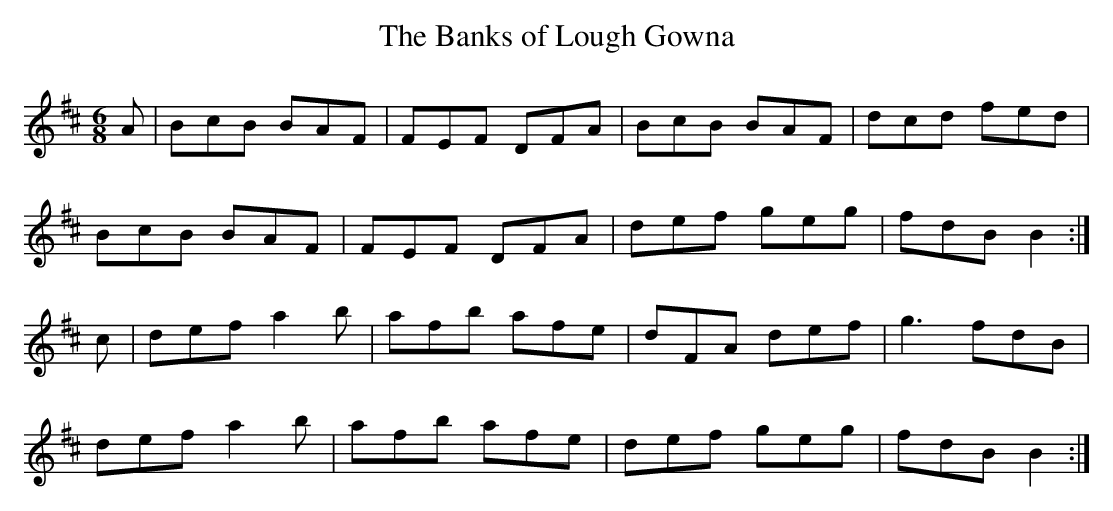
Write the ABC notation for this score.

X:1
T:The Banks of Lough Gowna
M:6/8
K:Bm
A|BcB BAF|FEF DFA|BcB BAF|dcd fed|
BcB BAF|FEF DFA|def geg|fdB B2:|
c|def a2b|afb afe|dFA def|g3 fdB|
def a2b|afb afe|def geg|fdB B2:|
